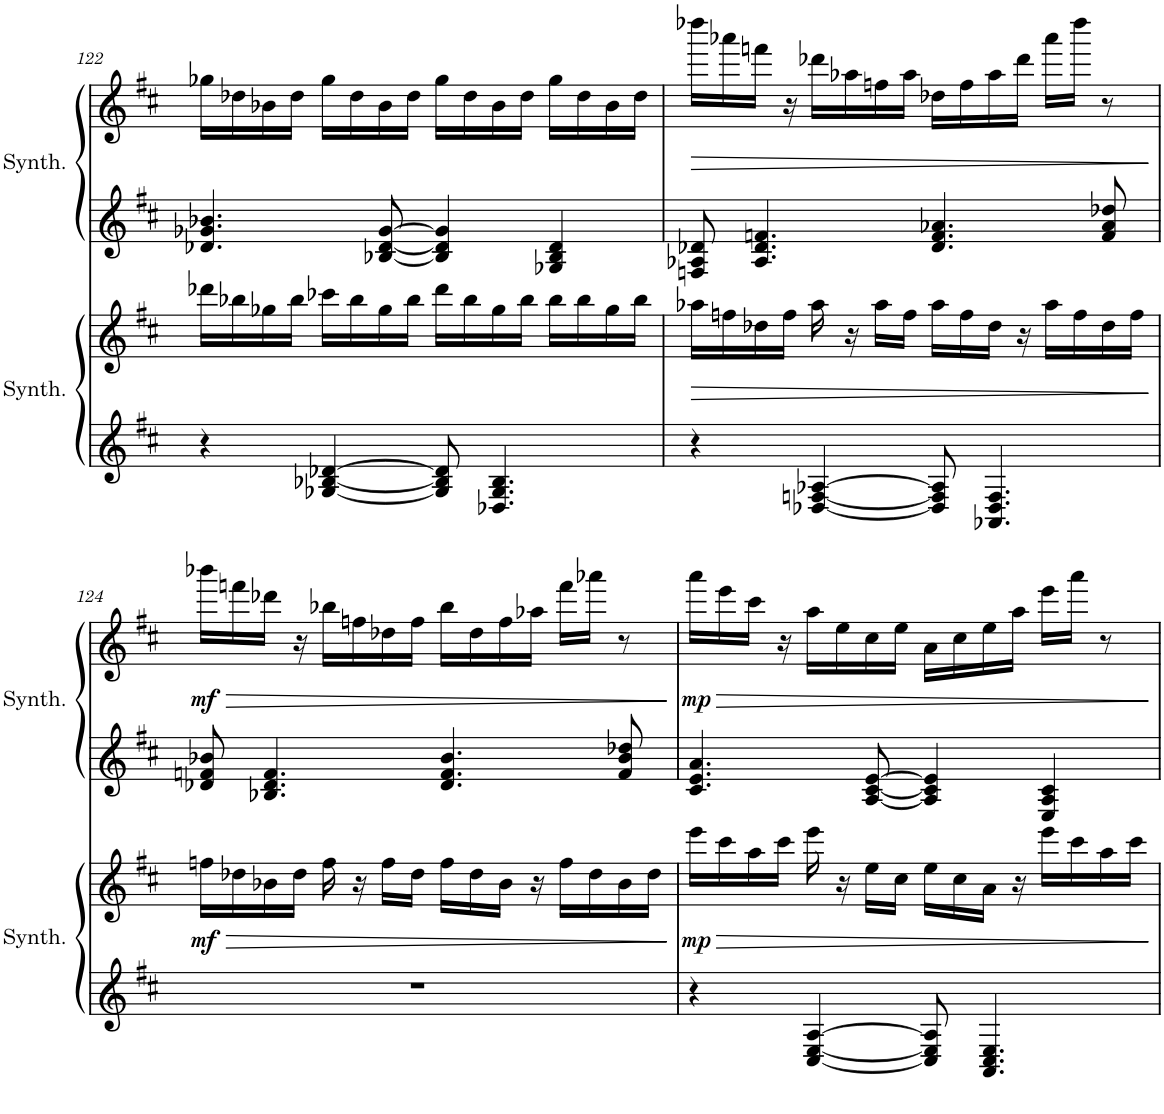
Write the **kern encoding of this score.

**kern	**kern	**dynam	**kern	**kern	**dynam
*part2	*part2	*part2	*part1	*part1	*part1
*staff4	*staff3	*staff3/4	*staff2	*staff1	*staff1/2
*I"Square Synthesizer	*	*	*I"Square Synthesizer	*	*
*I'Synth.	*	*	*I'Synth.	*	*
!!LO:PB:g=z
*clefG2	*clefG2	*	*clefG2	*clefG2	*
*k[f#c#]	*k[f#c#]	*	*k[f#c#]	*k[f#c#]	*
*M4/4	*M4/4	*	*M4/4	*M4/4	*
=122	=122	=122	=122	=122	=122
4r	16ddd-X\LL	.	4.d-X/ 4.g-X/ 4.b-X/	16gg-X\LL	.
.	16bb-X\	.	.	16dd-X\	.
.	16gg-X\	.	.	16b-X\	.
.	16bb-\JJ	.	.	16dd-\JJ	.
[4G-X/ [4B-X/ [4d-X/	16ccc-X\LL	.	.	16gg-\LL	.
.	16bb-\	.	.	16dd-\	.
.	16gg-\	.	[8B-X/ [8d-/ [8g-/	16b-\	.
.	16bb-\JJ	.	.	16dd-\JJ	.
8G-/] 8B-/] 8d-/]	16ddd-\LL	.	4B-/] 4d-/] 4g-/]	16gg-\LL	.
.	16bb-\	.	.	16dd-\	.
4.D-X/ 4.G-/ 4.B-/	16gg-\	.	.	16b-\	.
.	16bb-\JJ	.	.	16dd-\JJ	.
.	16bb-\LL	.	4G-X/ 4B-/ 4d-/	16gg-\LL	.
.	16bb-\	.	.	16dd-\	.
.	16gg-\	.	.	16b-\	.
.	16bb-\JJ	.	.	16dd-\JJ	.
=123	=123	=123	=123	=123	=123
!	!	!LO:HP:b	!	!	!LO:HP:b
4r	16aa-X\LL	>	8Fn/ 8A-X/ 8d-X/	16dddd-X\LL	>
.	16ffn\	.	.	16aaa-X\	.
.	16dd-X\	.	4.A-/ 4.d-/ 4.fn/	16fffn\JJ	.
.	16ff\JJ	.	.	16r	.
[4D-X/ [4Fn/ [4A-X/	16aa-\	.	.	16ddd-X\LL	.
.	16r	.	.	16aa-X\	.
.	16aa-\LL	.	.	16ffn\	.
.	16ff\JJ	.	.	16aa-\JJ	.
8D-/] 8F/] 8A-/]	16aa-\LL	.	4.d-/ 4.f/ 4.a-X/	16dd-X\LL	.
.	16ff\	.	.	16ff\	.
4.AA-X/ 4.D-/ 4.F/	16dd-\JJ	.	.	16aa-\	.
.	16r	.	.	16ddd-\JJ	.
.	16aa-\LL	.	.	16aaa-\LL	.
.	16ff\	.	.	16dddd-\JJ	.
.	16dd-\	.	8f/ 8a-/ 8dd-X/	8r	.
.	16ff\JJ	.	.	.	.
.	.	]	.	.	]
!!LO:LB:g=z
=124	=124	=124	=124	=124	=124
!	!	!LO:HP:b	!	!	!LO:HP:b
!	!	!LO:DY:n=1:b	!	!	!LO:DY:n=1:b
1r	16ffn\LL	> mf	8d-X/ 8fn/ 8b-X/	16bbb-X\LL	> mf
.	16dd-X\	.	.	16fffn\	.
.	16b-X\	.	4.B-X/ 4.d-/ 4.f/	16ddd-X\JJ	.
.	16dd-\JJ	.	.	16r	.
.	16ff\	.	.	16bb-X\LL	.
.	16r	.	.	16ffn\	.
.	16ff\LL	.	.	16dd-X\	.
.	16dd-\JJ	.	.	16ff\JJ	.
.	16ff\LL	.	4.d-/ 4.f/ 4.b-/	16bb-\LL	.
.	16dd-\	.	.	16dd-\	.
.	16b-\JJ	.	.	16ff\	.
.	16r	.	.	16aa-X\JJ	.
.	16ff\LL	.	.	16fff\LL	.
.	16dd-\	.	.	16aaa-X\JJ	.
.	16b-\	.	8f/ 8b-/ 8dd-X/	8r	.
.	16dd-\JJ	.	.	.	.
.	.	]	.	.	]
=125	=125	=125	=125	=125	=125
!	!	!LO:HP:b	!	!	!LO:HP:b
!	!	!LO:DY:n=1:b	!	!	!LO:DY:n=1:b
4r	16eee\LL	> mp	4.c#/ 4.e/ 4.a/	16aaa\LL	> mp
.	16ccc#\	.	.	16eee\	.
.	16aa\	.	.	16ccc#\JJ	.
.	16ccc#\JJ	.	.	16r	.
[4C#/ [4E/ [4A/	16eee\	.	.	16aa\LL	.
.	16r	.	.	16ee\	.
.	16ee\LL	.	[8A/ [8c#/ [8e/	16cc#\	.
.	16cc#\JJ	.	.	16ee\JJ	.
8C#/] 8E/] 8A/]	16ee\LL	.	4A/] 4c#/] 4e/]	16a\LL	.
.	16cc#\	.	.	16cc#\	.
4.AA/ 4.C#/ 4.E/	16a\JJ	.	.	16ee\	.
.	16r	.	.	16aa\JJ	.
.	16eee\LL	.	4E/ 4A/ 4c#/	16eee\LL	.
.	16ccc#\	.	.	16aaa\JJ	.
.	16aa\	.	.	8r	.
.	16ccc#\JJ	.	.	.	.
.	.	]	.	.	]
=	=	=	=	=	=
*-	*-	*-	*-	*-	*-
